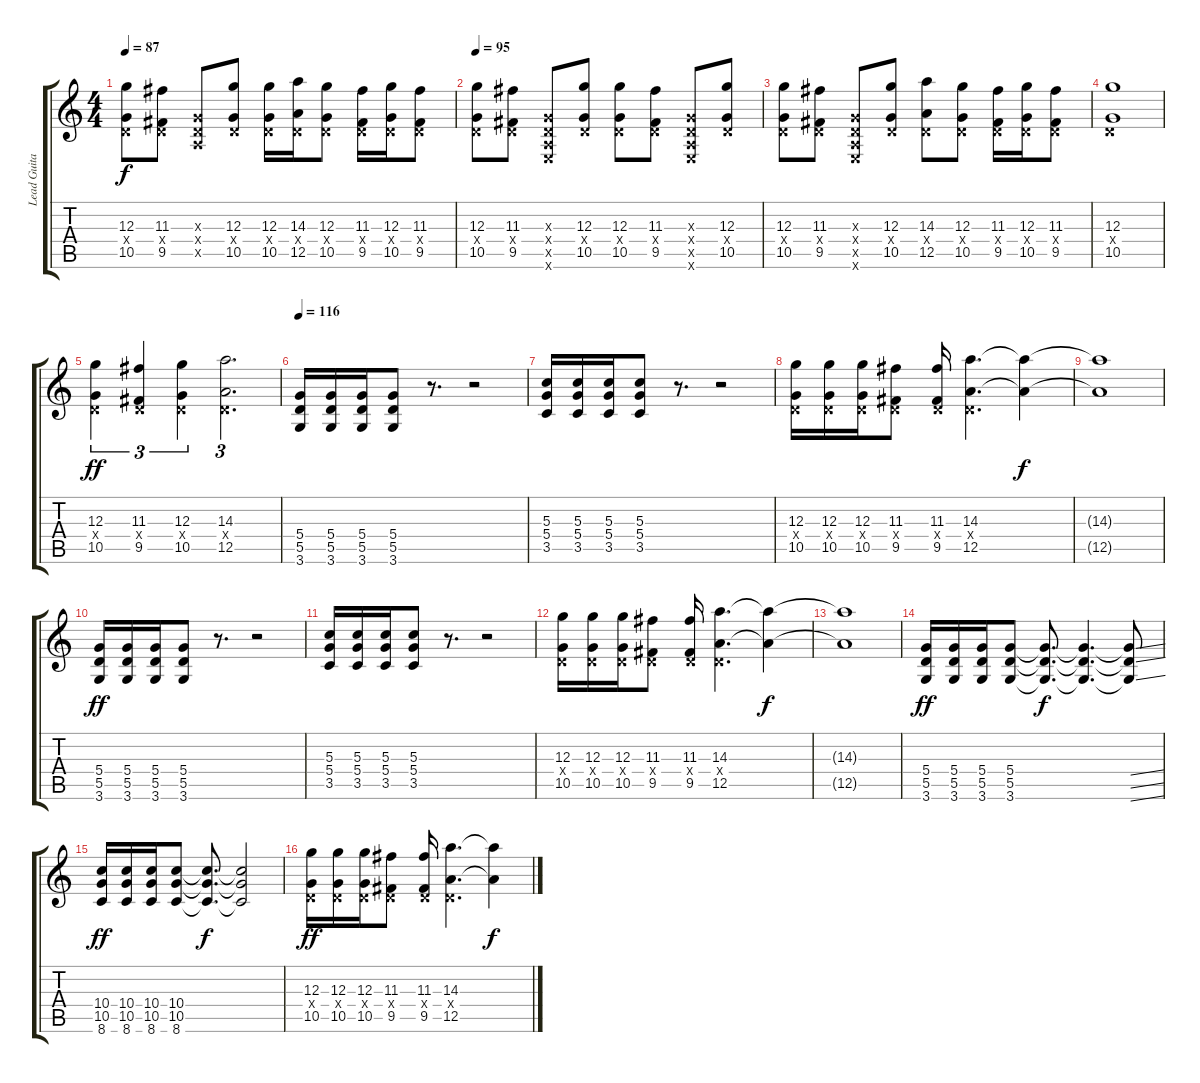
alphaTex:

\track ("Lead Guitar" "Lead Guita") {instrument distortionguitar}
\staff {score tabs}
\tuning (E4 B3 G3 D3 A2 E2) {hide}
\ts (4 4)
\tempo 87
\clef g2
\ks c
(12.3 0.4{x} 10.5).8{dy f} (11.3 0.4{x} 9.5).8 (0.3{x} 0.4{x} 0.5{x}).8 (12.3 0.4{x} 10.5).8 (12.3 0.4{x} 10.5).16 (14.3 0.4{x} 12.5).16 (12.3 0.4{x} 10.5).8 (11.3 0.4{x} 9.5).16 (12.3 0.4{x} 10.5).16 (11.3 0.4{x} 9.5).8 |
\tempo 95
(12.3 0.4{x} 10.5).8 (11.3 0.4{x} 9.5).8 (0.3{x} 0.4{x} 0.5{x} 0.6{x}).8 (12.3 0.4{x} 10.5).8 (12.3 0.4{x} 10.5).8 (11.3 0.4{x} 9.5).8 (0.3{x} 0.4{x} 0.5{x} 0.6{x}).8 (12.3 0.4{x} 10.5).8 |
(12.3 0.4{x} 10.5).8 (11.3 0.4{x} 9.5).8 (0.3{x} 0.4{x} 0.5{x} 0.6{x}).8 (12.3 0.4{x} 10.5).8 (14.3 0.4{x} 12.5).8 (12.3 0.4{x} 10.5).8 (11.3 0.4{x} 9.5).16 (12.3 0.4{x} 10.5).16 (11.3 0.4{x} 9.5).8 |
(12.3 0.4{x} 10.5).1 |
(12.3 0.4{x} 10.5).4{tu (3 2) dy ff} (11.3 0.4{x} 9.5).4{tu (3 2)} (12.3 0.4{x} 10.5).4{tu (3 2)} (14.3 0.4{x} 12.5).2{d tu (3 2)} |
\tempo 116
(5.4 5.5 3.6).16{volume 9} (5.4 5.5 3.6).16 (5.4 5.5 3.6).16 (5.4 5.5 3.6).8 r.8{d} r.2 |
(5.3 5.4 3.5).16 (5.3 5.4 3.5).16 (5.3 5.4 3.5).16 (5.3 5.4 3.5).8 r.8{d} r.2 |
(12.3 0.4{x} 10.5).16 (12.3 0.4{x} 10.5).16 (12.3 0.4{x} 10.5).16 (11.3 0.4{x} 9.5).8 (11.3 0.4{x} 9.5).16 (14.3 0.4{x} 12.5).4{d} (14.3{t} 12.5{t}).4{dy f volume 3} |
(14.3{t} 12.5{t}).1 |
(5.4 5.5 3.6).16{dy ff volume 9} (5.4 5.5 3.6).16 (5.4 5.5 3.6).16 (5.4 5.5 3.6).8 r.8{d} r.2 |
(5.3 5.4 3.5).16 (5.3 5.4 3.5).16 (5.3 5.4 3.5).16 (5.3 5.4 3.5).8 r.8{d} r.2 |
(12.3 0.4{x} 10.5).16 (12.3 0.4{x} 10.5).16 (12.3 0.4{x} 10.5).16 (11.3 0.4{x} 9.5).8 (11.3 0.4{x} 9.5).16 (14.3 0.4{x} 12.5).4{d} (14.3{t} 12.5{t}).4{dy f volume 3} |
(14.3{t} 12.5{t}).1 |
(5.4 5.5 3.6).16{dy ff volume 9} (5.4 5.5 3.6).16 (5.4 5.5 3.6).16 (5.4 5.5 3.6).8 (5.4{t} 5.5{t} 3.6{t}).8{d dy f} (5.4{t} 5.5{t} 3.6{t}).4{d} (5.4{ss t} 5.5{ss t} 3.6{ss t}).8 |
(10.4 10.5 8.6).16{dy ff} (10.4 10.5 8.6).16 (10.4 10.5 8.6).16 (10.4 10.5 8.6).8 (10.4{t} 10.5{t} 8.6{t}).8{d dy f} (10.4{t} 10.5{t} 8.6{t}).2 |
(12.3 0.4{x} 10.5).16{dy ff} (12.3 0.4{x} 10.5).16 (12.3 0.4{x} 10.5).16 (11.3 0.4{x} 9.5).8 (11.3 0.4{x} 9.5).16 (14.3 0.4{x} 12.5).4{d} (14.3{t} 12.5{t}).4{dy f volume 3}
